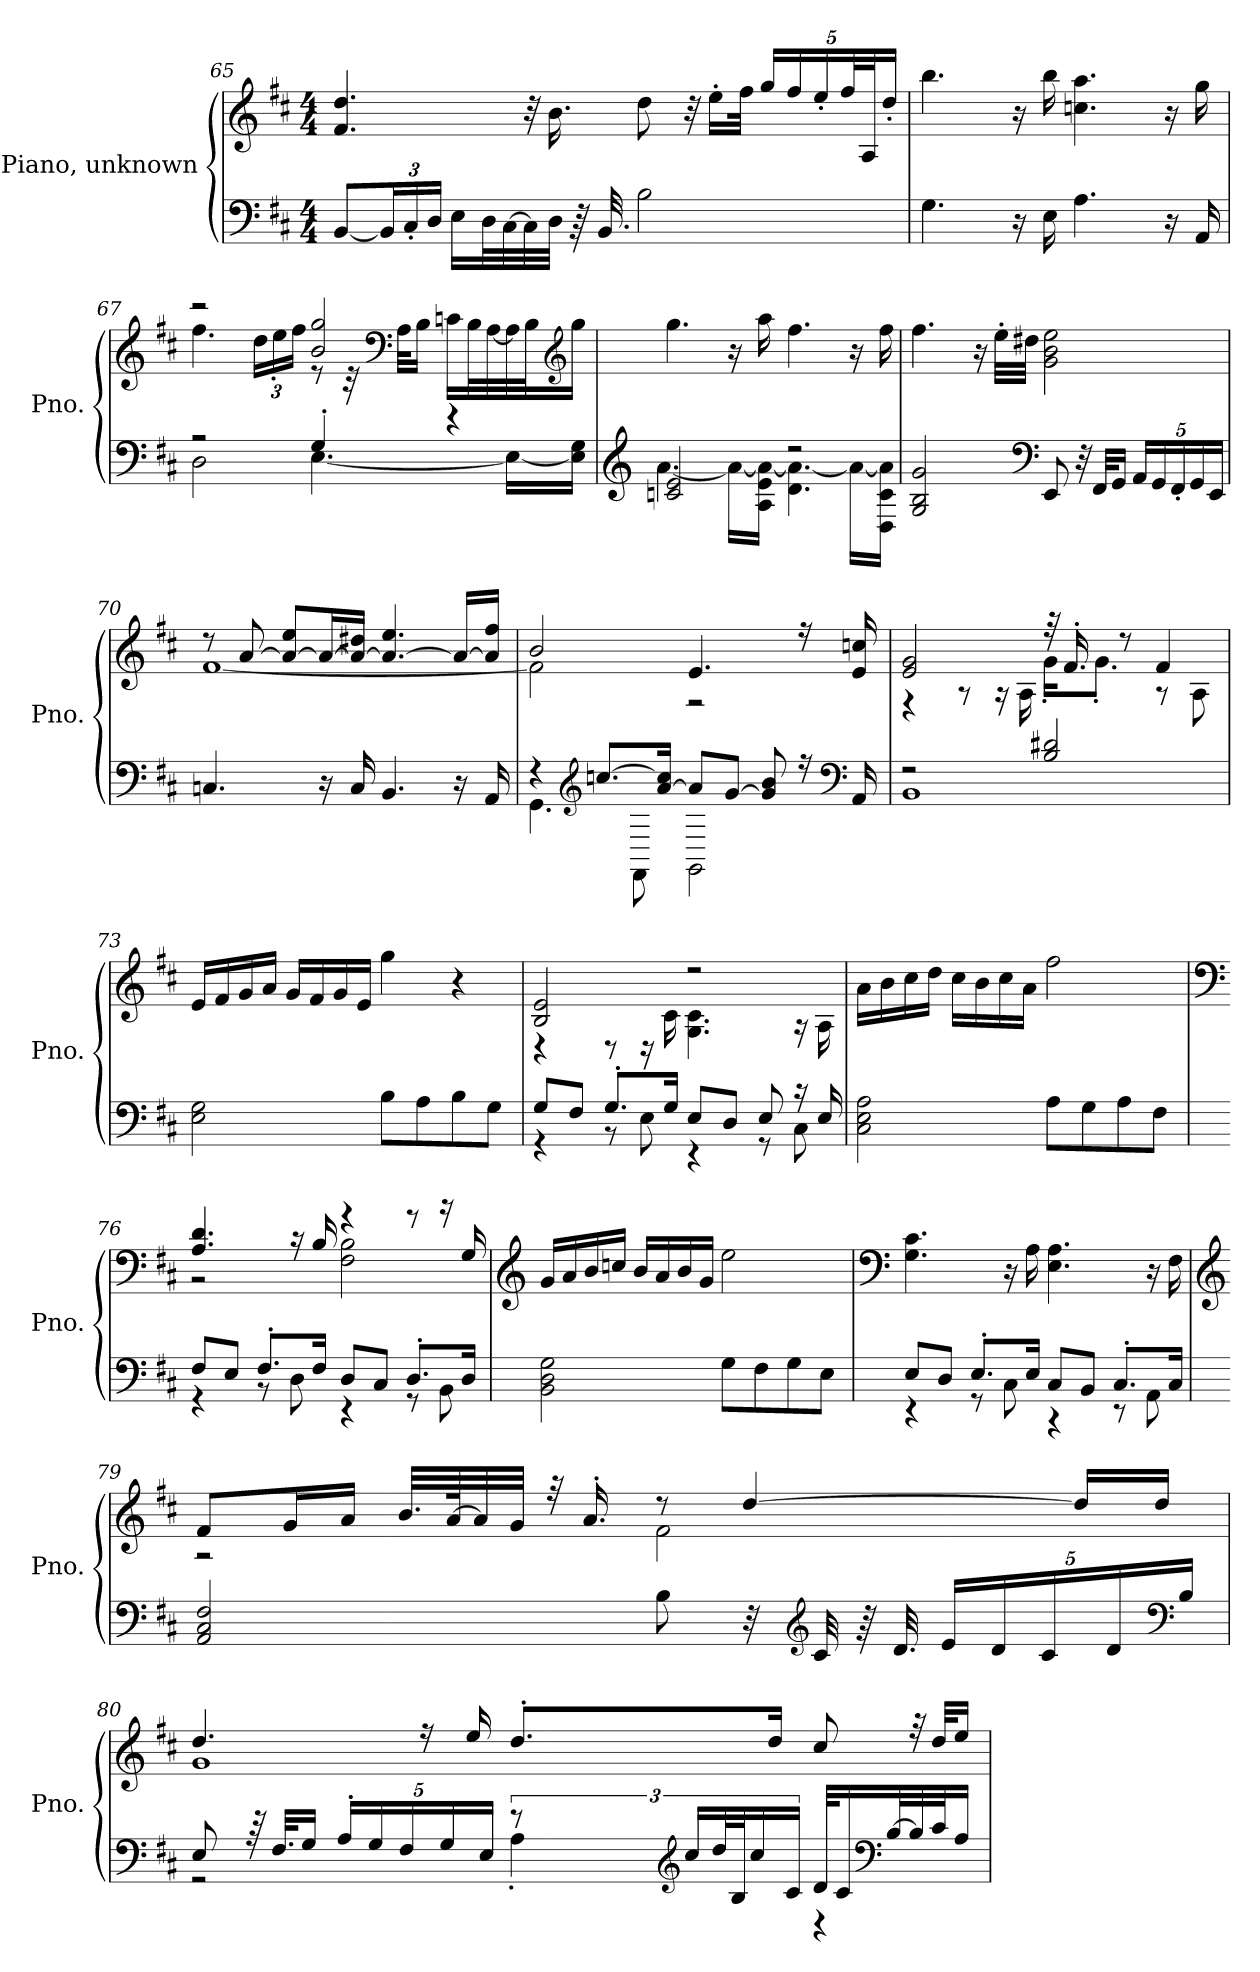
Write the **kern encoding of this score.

**kern	**kern
*part1	*part1
*staff2	*staff1
*I"Piano, unknown	*
*I'Pno.	*
!!LO:LB:g=z
*clefF4	*clefG2
*k[f#c#]	*k[f#c#]
*M4/4	*M4/4
=65	=65
[8BB/L	4.f#/ 4.dd/
*Xbrackettup	*
24BB/L]	.
24C#'/	.
24D/JJ	.
16E\LL	.
32D\L	.
[32C#\	.
32C#\]	32r
32D\JJJ	16.b\
64r	.
32.BB/	.
2B\	8dd\
.	32r
.	16ee'\LL
.	32ff#\JJk
*	*Xbrackettup
.	20gg/LL
.	20ff#/
.	20ee'/
.	40ff#/L
.	40A/J
.	20dd'/JJ
=66	=66
4.G\	4.bb\
16r	16r
16E\	16bb\
4.A\	4.ccn\ 4.aa\
16r	16r
16AA/	16gg\
!!LO:PB:g=z
=67	=67
*^	*^
2r	2D\	2r	4.ff#\
.	.	.	24dd\LL
.	.	.	24ee'\
.	.	.	24ff#\JJ
4G'/	[4.E\	2b/ 2gg/	8r
.	.	.	32r
*	*	*clefF4	*
.	.	.	32A\KLL
.	.	.	16B\JJ
4r	.	.	16cn\LL
.	.	.	32B\L
.	.	.	[32A\
.	16E\LL_	.	32A\]
.	.	.	32B\J
*	*	*clefG2	*
.	16E\] 16G\JJ	.	16gg\JJ
*	*	*v	*v
=68	=68	=68
*clefG2	*	*
2cn/ 2e/	[4.a\	4.gg\
.	16a\LL_	16r
.	16A\ 16e\ 16a\_JJ	16aa\
2r	4.d\ 4.a\_	4.ff#\
.	16a\LL_	16r
.	16D\ 16c\ 16a\]JJ	16ff#\
*v	*v	*
!!LO:LB:g=z
=69	=69
2G/ 2B/ 2g/	4.ff#\
.	16r
.	32ee'\LLL
.	32dd#X\JJJ
*clefF4	*
8EE/	2g\ 2b\ 2ee\
32r	.
32FF#/KLL	.
16GG/JJ	.
20AA/LL	.
20GG/	.
20FF#'/	.
20GG/	.
20EE/JJ	.
=70	=70
*	*^
4.Cn/	8r	[1f#
.	[8a/	.
.	8a/_ 8ee/L	.
16r	16a/L_	.
16C/	16a/_ 16dd#X/JJ	.
4.BB/	4.a/_ 4.ee/	.
16r	16a/LL_	.
16AA/	16a/] 16ff#/JJ	.
!!LO:LB:g=z	!!
=71	=71	=71
*^	*	*
4r	4.GG\	2b/	2f#\]
*clefG2	*	*	*
[8.ccn/L	.	.	.
.	8FF#\	.	.
[16a/ 16cc/]Jk	.	.	.
8a/L]	2GG\	4.e/	2r
[8g/J	.	.	.
8g/] 8b/	.	.	.
16r	.	16r	.
*clefF4	*	*	*
16AA/	.	16e/ 16ccn/	.
=72	=72	=72	=72
2r	1BB	2e/ 2g/	4r
.	.	.	8r
.	.	.	16r
.	.	.	16A\
2B/ 2d#X/	.	32r	16g'\KL
.	.	16.f#'/	.
.	.	.	8.g'\J
.	.	8r	.
.	.	4f#/	8r
.	.	.	8A\
*v	*v	*	*
*	*v	*v
=73	=73
2E\ 2G\	16e/LL
.	16f#/
.	16g/
.	16a/JJ
.	16g/LL
.	16f#/
.	16g/
.	16e/JJ
8B\L	4gg\
8A\	.
8B\	4r
8G\J	.
!!LO:LB:g=z
=74	=74
*^	*^
8G/L	4r	2B/ 2e/	4r
8F#/J	.	.	.
8.G'/L	8r	.	8r
.	8E\	.	16r
16G/Jk	.	.	16c#\
8E/L	4r	2r	4.G\ 4.c#\
8D/J	.	.	.
8E/	8r	.	.
16r	8C#\	.	16r
16E/	.	.	16A\
*v	*v	*	*
*	*v	*v
=75	=75
2C#\ 2E\ 2A\	16a\LL
.	16b\
.	16cc#\
.	16dd\JJ
.	16cc#\LL
.	16b\
.	16cc#\
.	16a\JJ
8A\L	2ff#\
8G\	.
8A\	.
8F#\J	.
=76	=76
*	*clefF4
*^	*^
8F#/L	4r	4.A/ 4.d/	2r
8E/J	.	.	.
8.F#'/L	8r	.	.
.	8D\	16r	.
16F#/Jk	.	16B/	.
8D/L	4r	4r	2F#\ 2B\
8C#/J	.	.	.
8.D'/L	8r	8r	.
.	8BB\	16r	.
16D/Jk	.	16G/	.
*v	*v	*	*
*	*v	*v
!!LO:LB:g=z
=77	=77
*	*clefG2
2BB\ 2D\ 2G\	16g/LL
.	16a/
.	16b/
.	16ccn/JJ
.	16b/LL
.	16a/
.	16b/
.	16g/JJ
8G\L	2ee\
8F#\	.
8G\	.
8E\J	.
=78	=78
*	*clefF4
*^	*
8E/L	4r	4.G\ 4.c#\
8D/J	.	.
8.E'/L	8r	.
.	8C#\	16r
16E/Jk	.	16A\
8C#/L	4r	4.E\ 4.A\
8BB/J	.	.
8.C#'/L	8r	.
.	8AA\	16r
16C#/Jk	.	16F#\
*v	*v	*
!!LO:LB:g=z
=79	=79
*	*clefG2
*	*^
2AA/ 2C#/ 2F#/	8f#/L	2r
.	16g/L	.
.	16a/JJ	.
.	32.b/LLL	.
.	[64a/K	.
.	32a/]	.
.	32g/JJJ	.
.	32r	.
.	16.a'/	.
8B\	8r	2f#\
32r	[4dd/	.
*clefG2	*	*
32c#/	.	.
64r	.	.
32.d/	.	.
20e/LL	.	.
20d/	.	.
20c#/	.	.
.	16dd/LL]	.
20d/	.	.
.	16dd/JJ	.
*clefF4	*	*
20B/JJ	.	.
!!LO:PB:g=z	!!
=80	=80	=80
*^	*	*
8E/	2r	4.dd/	1g
64r	.	.	.
32.F#/KLL	.	.	.
16G/JJ	.	.	.
20A'/LL	.	.	.
20G/	.	.	.
20F#/	.	.	.
.	.	16r	.
20G/	.	.	.
.	.	16ee/	.
20E/JJ	.	.	.
*brackettup	*	*	*
12r	4A'\	8.dd'/L	.
*clefG2	*	*	*
24cc#/LL	.	.	.
*Xbrackettup	*	*	*
48dd/L	.	.	.
48B/J	.	.	.
24cc#/	.	.	.
.	.	16dd/Jk	.
24c#/JJ	.	.	.
32d/KLL	4r	8cc#/	.
16c#/	.	.	.
*clefF4	*	*	*
[32B/L	.	.	.
32B/]	.	32r	.
32c#/J	.	32dd/KLL	.
16A/JJ	.	16ee/JJ	.
*v	*v	*	*
*	*v	*v
=	=
*-	*-
